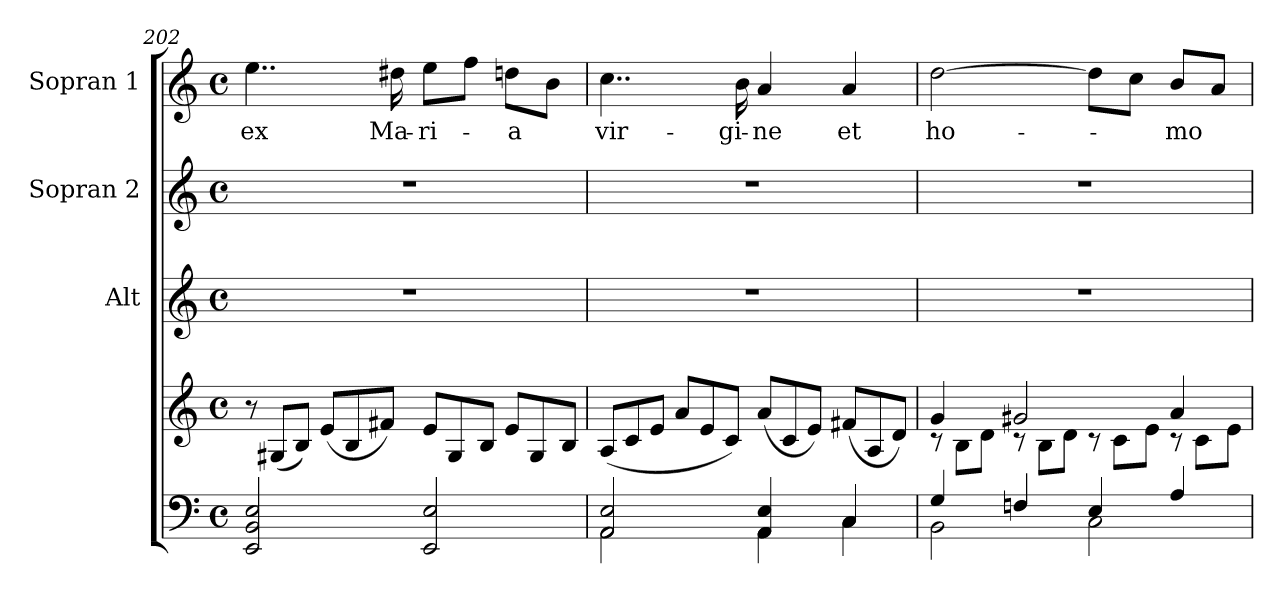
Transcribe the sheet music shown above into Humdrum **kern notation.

**kern	**kern	**kern	**kern	**kern	**text
*part4	*part4	*part3	*part2	*part1	*part1
*staff5	*staff4	*staff3	*staff2	*staff1	*staff1
*	*	*I"Alt	*I"Sopran 2	*I"Sopran 1	*
*	*	*I'A.	*I'S. 2	*I'S. 1	*
!!LO:LB:g=z
*clefF4	*clefG2	*clefG2	*clefG2	*clefG2	*
*k[]	*k[]	*k[]	*k[]	*k[]	*
*C:	*C:	*C:	*C:	*C:	*
*M4/4	*M4/4	*M4/4	*M4/4	*M4/4	*
*met(c)	*met(c)	*met(c)	*met(c)	*met(c)	*
*	*Xtuplet	*	*	*	*
=202	=202	=202	=202	=202	=202
!	!	!	!	!	!LO:LY:b
2EE/ 2BB/ 2E/	12r	1r	1r	4..ee\	ex
.	(<12G#X/L	.	.	.	.
.	12B/J)	.	.	.	.
.	(<12e/L	.	.	.	.
.	12B/	.	.	.	.
.	12f#X/J)	.	.	.	.
!	!	!	!	!	!LO:LY:b
.	.	.	.	16dd#X\	Ma-
!	!	!	!	!	!LO:LY:b
2EE/ 2E/	12e/L	.	.	8ee\L	-ri-
.	12G#/	.	.	.	.
.	.	.	.	8ff\J	.
.	12B/J	.	.	.	.
!	!	!	!	!	!LO:LY:b
.	12e/L	.	.	8ddn\L	-a
.	12G#/	.	.	.	.
.	.	.	.	8b\J	.
.	12B/J	.	.	.	.
=203	=203	=203	=203	=203	=203
*^	*	*	*	*	*
!	!	!	!	!	!	!LO:LY:b
2AA/ 2E/	2AA\	(<12A/L	1r	1r	4..cc\	vir-
.	.	12c/	.	.	.	.
.	.	12e/J	.	.	.	.
.	.	12a/L	.	.	.	.
.	.	12e/	.	.	.	.
.	.	12c/J)	.	.	.	.
!	!	!	!	!	!	!LO:LY:b
.	.	.	.	.	16b\	-gi-
!	!	!	!	!	!	!LO:LY:b
4AA/ 4E/	4AA\	(<12a/L	.	.	4a/	-ne
.	.	12c/	.	.	.	.
.	.	12e/J)	.	.	.	.
!	!	!	!	!	!	!LO:LY:b
4C/	4C\	(<12f#X/L	.	.	4a/	et
.	.	12A/	.	.	.	.
.	.	12d/J)	.	.	.	.
=204	=204	=204	=204	=204	=204	=204
*	*	*^	*	*	*	*
!	!	!	!	!	!	!	!LO:LY:b
4G/	2BB\	4g/	12rc	1r	1r	[2dd\	ho-
.	.	.	12B\L	.	.	.	.
.	.	.	12d\J	.	.	.	.
4Fn/	.	2g#X/	12rc	.	.	.	.
.	.	.	12B\L	.	.	.	.
.	.	.	12d\J	.	.	.	.
4E/	2C\	.	12rc	.	.	8dd\L]	.
.	.	.	12c\L	.	.	.	.
.	.	.	.	.	.	8cc\J	.
.	.	.	12e\J	.	.	.	.
!	!	!	!	!	!	!	!LO:LY:b
4A/	.	4a/	12rc	.	.	8b/L	-mo
.	.	.	12c\L	.	.	.	.
.	.	.	.	.	.	8a/J	.
.	.	.	12e\J	.	.	.	.
*v	*v	*	*	*	*	*	*
*	*v	*v	*	*	*	*
=	=	=	=	=	=
*-	*-	*-	*-	*-	*-
